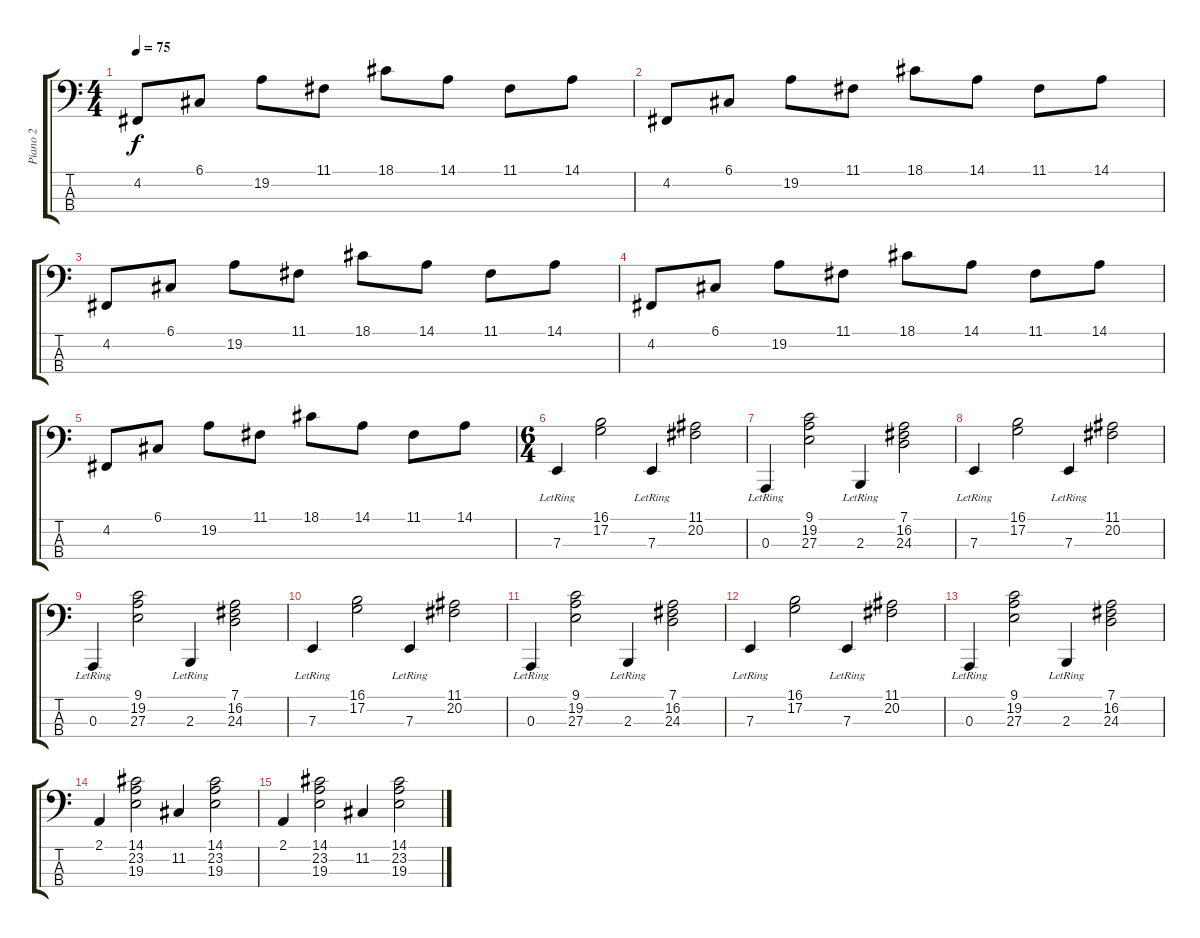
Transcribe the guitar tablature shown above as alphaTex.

\track ("Piano 2" "Piano 2") {instrument acousticgrandpiano}
\staff {score tabs}
\tuning (G2 D2 A1 E1) {hide}
\ts (4 4)
\tempo 75
\clef f4
\ks c
4.2.8{dy f} 6.1.8 19.2.8 11.1.8 18.1.8 14.1.8 11.1.8 14.1.8 |
4.2.8 6.1.8 19.2.8 11.1.8 18.1.8 14.1.8 11.1.8 14.1.8 |
4.2.8 6.1.8 19.2.8 11.1.8 18.1.8 14.1.8 11.1.8 14.1.8 |
4.2.8 6.1.8 19.2.8 11.1.8 18.1.8 14.1.8 11.1.8 14.1.8 |
4.2.8 6.1.8 19.2.8 11.1.8 18.1.8 14.1.8 11.1.8 14.1.8 |
\ts (6 4)
7.3{lr}.4 (16.1 17.2).2 7.3{lr}.4 (11.1 20.2).2 |
0.3{lr}.4 (9.1 19.2 27.3).2 2.3{lr}.4 (7.1 16.2 24.3).2 |
7.3{lr}.4 (16.1 17.2).2 7.3{lr}.4 (11.1 20.2).2 |
0.3{lr}.4 (9.1 19.2 27.3).2 2.3{lr}.4 (7.1 16.2 24.3).2 |
7.3{lr}.4 (16.1 17.2).2 7.3{lr}.4 (11.1 20.2).2 |
0.3{lr}.4 (9.1 19.2 27.3).2 2.3{lr}.4 (7.1 16.2 24.3).2 |
7.3{lr}.4 (16.1 17.2).2 7.3{lr}.4 (11.1 20.2).2 |
0.3{lr}.4 (9.1 19.2 27.3).2 2.3{lr}.4 (7.1 16.2 24.3).2 |
2.1.4 (14.1 23.2 19.3).2 11.2.4 (14.1 23.2 19.3).2 |
2.1.4 (14.1 23.2 19.3).2 11.2.4 (14.1 23.2 19.3).2
